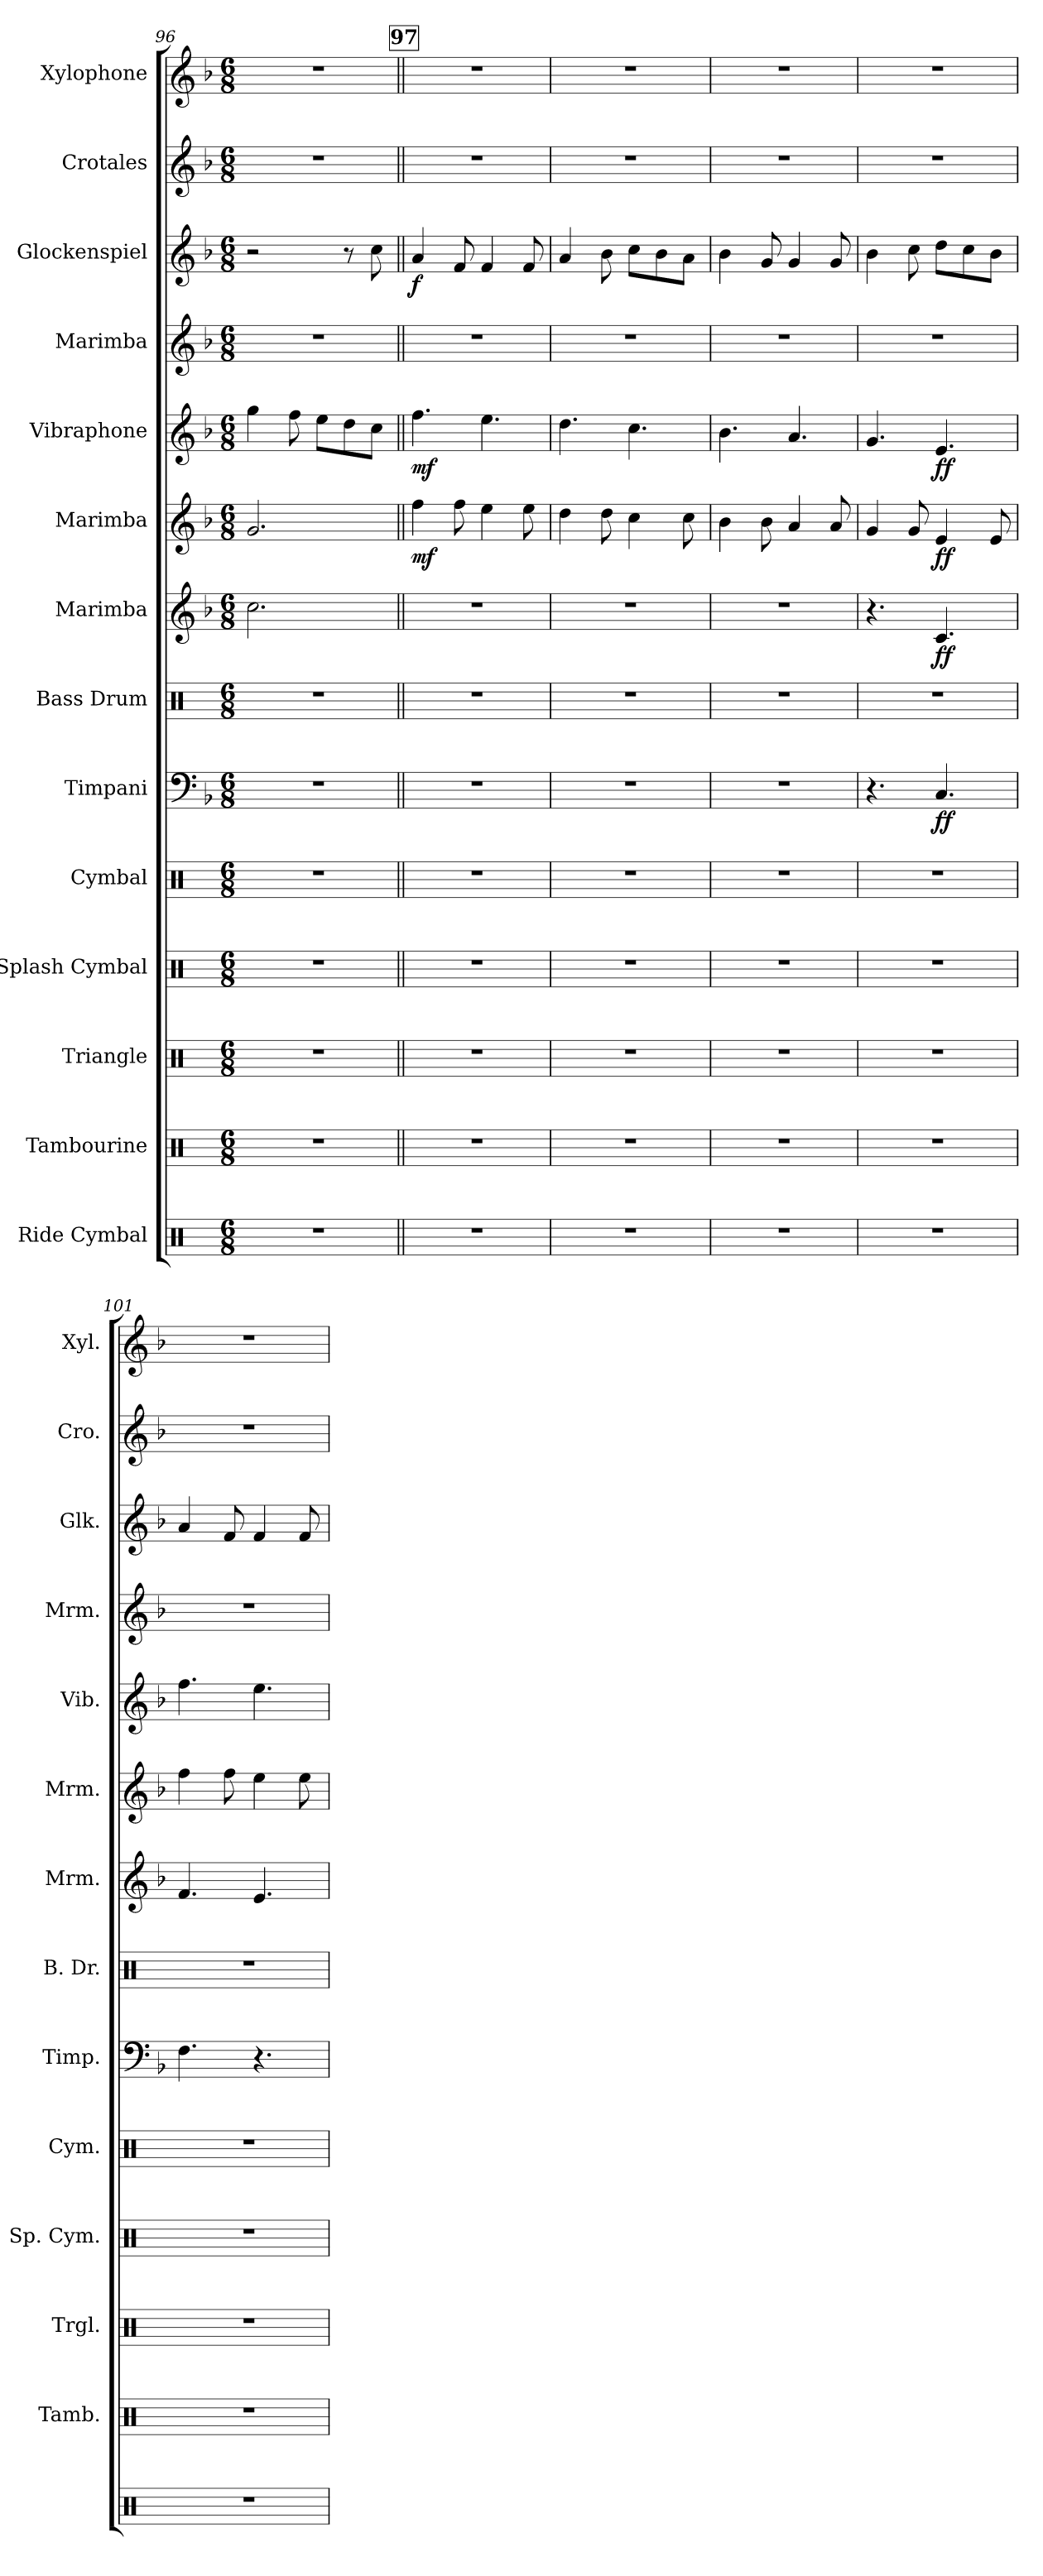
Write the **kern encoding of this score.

**kern	**kern	**kern	**kern	**kern	**kern	**dynam	**kern	**kern	**dynam	**kern	**dynam	**kern	**dynam	**kern	**kern	**dynam	**kern	**kern
*part14	*part13	*part12	*part11	*part10	*part9	*part9	*part8	*part7	*part7	*part6	*part6	*part5	*part5	*part4	*part3	*part3	*part2	*part1
*staff14	*staff13	*staff12	*staff11	*staff10	*staff9	*staff9	*staff8	*staff7	*staff7	*staff6	*staff6	*staff5	*staff5	*staff4	*staff3	*staff3	*staff2	*staff1
*I"Ride Cymbal	*I"Tambourine	*I"Triangle	*I"Splash Cymbal	*I"Cymbal	*I"Timpani	*	*I"Bass Drum	*I"Marimba	*	*I"Marimba	*	*I"Vibraphone	*	*I"Marimba	*I"Glockenspiel	*	*I"Crotales	*I"Xylophone
*	*I'Tamb.	*I'Trgl.	*I'Sp. Cym.	*I'Cym.	*I'Timp.	*	*I'B. Dr.	*I'Mrm.	*	*I'Mrm.	*	*I'Vib.	*	*I'Mrm.	*I'Glk.	*	*I'Cro.	*I'Xyl.
!!LO:PB:g=z
*clefX	*clefX	*clefX	*clefX	*clefX	*clefF4	*	*clefX	*clefG2	*	*clefG2	*	*clefG2	*	*clefG2	*clefG2	*	*clefG2	*clefG2
*	*	*	*	*	*	*	*	*	*	*	*	*	*	*	*ITrd-14c-24	*	*ITrd-14c-24	*ITrd-7c-12
*k[]	*k[]	*k[]	*k[]	*k[]	*k[b-]	*	*k[]	*k[b-]	*	*k[b-]	*	*k[b-]	*	*k[b-]	*k[b-]	*	*k[b-]	*k[b-]
*M6/8	*M6/8	*M6/8	*M6/8	*M6/8	*M6/8	*	*M6/8	*M6/8	*	*M6/8	*	*M6/8	*	*M6/8	*M6/8	*	*M6/8	*M6/8
=96	=96	=96	=96	=96	=96	=96	=96	=96	=96	=96	=96	=96	=96	=96	=96	=96	=96	=96
2.r	2.r	2.r	2.r	2.r	2.r	.	2.r	2.cc\	.	2.g/	.	4gg\	.	2.r	2r	.	2.r	2.r
.	.	.	.	.	.	.	.	.	.	.	.	8ff\	.	.	.	.	.	.
.	.	.	.	.	.	.	.	.	.	.	.	8ee\L	.	.	.	.	.	.
.	.	.	.	.	.	.	.	.	.	.	.	8dd\	.	.	8r	.	.	.
.	.	.	.	.	.	.	.	.	.	.	.	8cc\J	.	.	8cccc\	.	.	.
!!LO:REH:place=s1:a:B:fs=14:t=97
=97||	=97||	=97||	=97||	=97||	=97||	=97||	=97||	=97||	=97||	=97||	=97||	=97||	=97||	=97||	=97||	=97||	=97||	=97||
!	!	!	!	!	!	!	!	!	!	!	!LO:DY:b	!	!LO:DY:b	!	!	!LO:DY:b	!	!
2.r	2.r	2.r	2.r	2.r	2.r	.	2.r	2.r	.	4ff\	mf	4.ff\	mf	2.r	4aaa/	f	2.r	2.r
.	.	.	.	.	.	.	.	.	.	8ff\	.	.	.	.	8fff/	.	.	.
.	.	.	.	.	.	.	.	.	.	4ee\	.	4.ee\	.	.	4fff/	.	.	.
.	.	.	.	.	.	.	.	.	.	8ee\	.	.	.	.	8fff/	.	.	.
=98	=98	=98	=98	=98	=98	=98	=98	=98	=98	=98	=98	=98	=98	=98	=98	=98	=98	=98
2.r	2.r	2.r	2.r	2.r	2.r	.	2.r	2.r	.	4dd\	.	4.dd\	.	2.r	4aaa/	.	2.r	2.r
.	.	.	.	.	.	.	.	.	.	8dd\	.	.	.	.	8bbb-\	.	.	.
.	.	.	.	.	.	.	.	.	.	4cc\	.	4.cc\	.	.	8cccc\L	.	.	.
.	.	.	.	.	.	.	.	.	.	.	.	.	.	.	8bbb-\	.	.	.
.	.	.	.	.	.	.	.	.	.	8cc\	.	.	.	.	8aaa\J	.	.	.
=99	=99	=99	=99	=99	=99	=99	=99	=99	=99	=99	=99	=99	=99	=99	=99	=99	=99	=99
2.r	2.r	2.r	2.r	2.r	2.r	.	2.r	2.r	.	4b-\	.	4.b-\	.	2.r	4bbb-\	.	2.r	2.r
.	.	.	.	.	.	.	.	.	.	8b-\	.	.	.	.	8ggg/	.	.	.
.	.	.	.	.	.	.	.	.	.	4a/	.	4.a/	.	.	4ggg/	.	.	.
.	.	.	.	.	.	.	.	.	.	8a/	.	.	.	.	8ggg/	.	.	.
=100	=100	=100	=100	=100	=100	=100	=100	=100	=100	=100	=100	=100	=100	=100	=100	=100	=100	=100
2.r	2.r	2.r	2.r	2.r	4.r	.	2.r	4.r	.	4g/	.	4.g/	.	2.r	4bbb-\	.	2.r	2.r
.	.	.	.	.	.	.	.	.	.	8g/	.	.	.	.	8cccc\	.	.	.
!	!	!	!	!	!	!LO:DY:b	!	!	!LO:DY:b	!	!LO:DY:b	!	!LO:DY:b	!	!	!	!	!
.	.	.	.	.	4.C/	ff	.	4.c/	ff	4e/	ff	4.e/	ff	.	8dddd\L	.	.	.
.	.	.	.	.	.	.	.	.	.	.	.	.	.	.	8cccc\	.	.	.
.	.	.	.	.	.	.	.	.	.	8e/	.	.	.	.	8bbb-\J	.	.	.
=101	=101	=101	=101	=101	=101	=101	=101	=101	=101	=101	=101	=101	=101	=101	=101	=101	=101	=101
2.r	2.r	2.r	2.r	2.r	4.F\	.	2.r	4.f/	.	4ff\	.	4.ff\	.	2.r	4aaa/	.	2.r	2.r
.	.	.	.	.	.	.	.	.	.	8ff\	.	.	.	.	8fff/	.	.	.
.	.	.	.	.	4.r	.	.	4.e/	.	4ee\	.	4.ee\	.	.	4fff/	.	.	.
.	.	.	.	.	.	.	.	.	.	8ee\	.	.	.	.	8fff/	.	.	.
=	=	=	=	=	=	=	=	=	=	=	=	=	=	=	=	=	=	=
*-	*-	*-	*-	*-	*-	*-	*-	*-	*-	*-	*-	*-	*-	*-	*-	*-	*-	*-
